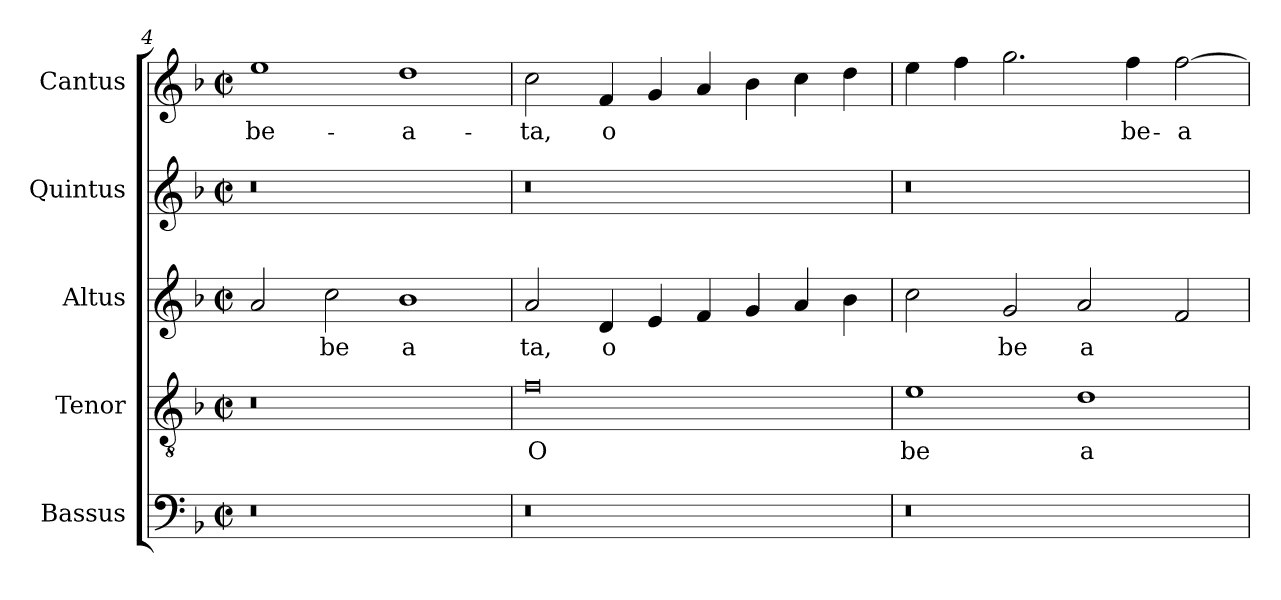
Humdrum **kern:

**kern	**kern	**text	**kern	**text	**kern	**kern	**text
*part5	*part4	*part4	*part3	*part3	*part2	*part1	*part1
*staff5	*staff4	*staff4	*staff3	*staff3	*staff2	*staff1	*staff1
*I"Bassus	*I"Tenor	*	*I"Altus	*	*I"Quintus	*I"Cantus	*
*clefF4	*clefGv2	*	*clefG2	*	*clefG2	*clefG2	*
*k[b-]	*k[b-]	*	*k[b-]	*	*k[b-]	*k[b-]	*
*F:	*F:	*	*F:	*	*F:	*F:	*
*M2/2	*M2/2	*	*M2/2	*	*M2/2	*M2/2	*
*met(c|)	*met(c|)	*	*met(c|)	*	*met(c|)	*met(c|)	*
=4	=4	=4	=4	=4	=4	=4	=4
!	!	!	!	!LO:LY:b:cj	!	!	!LO:LY:b:cj
0r	0r	.	2a/	.	0r	1ee	be-
!	!	!	!	!LO:LY:b:cj	!	!	!
.	.	.	2cc\	be	.	.	.
!	!	!	!	!LO:LY:b:cj	!	!	!LO:LY:b:cj
.	.	.	1b-	a	.	1dd	-a-
=5	=5	=5	=5	=5	=5	=5	=5
!	!	!LO:LY:b:cj	!	!LO:LY:b:cj	!	!	!LO:LY:b:cj
0r	0f	O	2a/	ta,	0r	2cc\	-ta,
!	!	!	!	!LO:LY:b:cj	!	!	!LO:LY:b:cj
.	.	.	4d/	o	.	4f/	o
!	!	!	!	!LO:LY:b:cj	!	!	!LO:LY:b:cj
.	.	.	4e/	.	.	4g/	.
!	!	!	!	!LO:LY:b:cj	!	!	!LO:LY:b:cj
.	.	.	4f/	.	.	4a/	.
!	!	!	!	!LO:LY:b:cj	!	!	!LO:LY:b:cj
.	.	.	4g/	.	.	4b-\	.
!	!	!	!	!LO:LY:b:cj	!	!	!LO:LY:b:cj
.	.	.	4a/	.	.	4cc\	.
!	!	!	!	!LO:LY:b:cj	!	!	!LO:LY:b:cj
.	.	.	4b-\	.	.	4dd\	.
=6	=6	=6	=6	=6	=6	=6	=6
!	!	!LO:LY:b:cj	!	!LO:LY:b:cj	!	!	!LO:LY:b:cj
0r	1e	be	2cc\	.	0r	4ee\	.
!	!	!	!	!	!	!	!LO:LY:b:cj
.	.	.	.	.	.	4ff\	.
!	!	!	!	!LO:LY:b:cj	!	!	!LO:LY:b:cj
.	.	.	2g/	be	.	2.gg\	.
!	!	!LO:LY:b:cj	!	!LO:LY:b:cj	!	!	!
.	1d	a	2a/	a	.	.	.
!	!	!	!	!	!	!	!LO:LY:b:cj
.	.	.	.	.	.	4ff\	be-
!	!	!	!	!LO:LY:b:cj	!	!	!LO:LY:b:cj
.	.	.	2f/	.	.	[<2ff\	-a-
=	=	=	=	=	=	=	=
*-	*-	*-	*-	*-	*-	*-	*-
